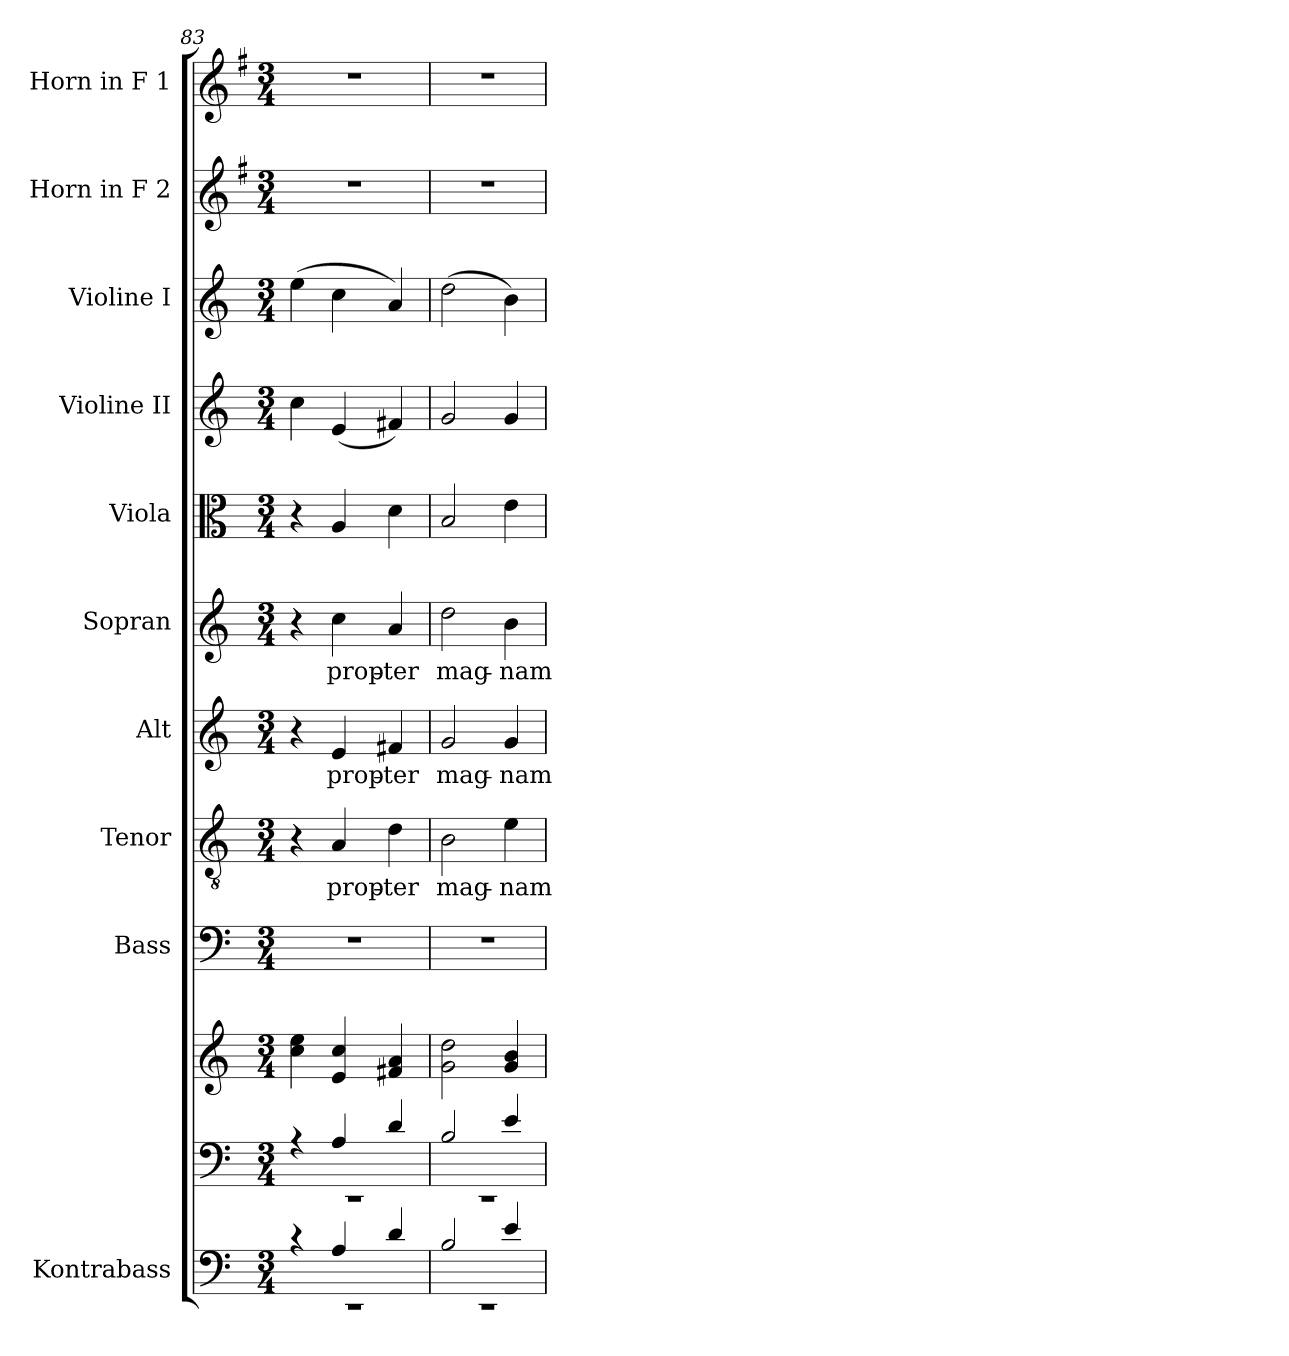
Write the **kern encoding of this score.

**kern	**kern	**kern	**kern	**kern	**text	**kern	**text	**kern	**text	**kern	**kern	**kern	**kern	**kern
*part11	*part10	*part10	*part9	*part8	*part8	*part7	*part7	*part6	*part6	*part5	*part4	*part3	*part2	*part1
*staff12	*staff11	*staff10	*staff9	*staff8	*staff8	*staff7	*staff7	*staff6	*staff6	*staff5	*staff4	*staff3	*staff2	*staff1
*I"Kontrabass	*	*	*I"Bass	*I"Tenor	*	*I"Alt	*	*I"Sopran	*	*I"Viola	*I"Violine II	*I"Violine I	*I"Horn in F 2	*I"Horn in F 1
*I'Kb.	*	*	*I'B	*I'T	*	*I'A	*	*I'S	*	*I'Vla.	*I'Vl. II	*I'Vl. I	*I'Hrn. 2	*I'Hrn. 1
*clefF4	*clefF4	*clefG2	*clefF4	*clefGv2	*	*clefG2	*	*clefG2	*	*clefC3	*clefG2	*clefG2	*clefG2	*clefG2
*ITrd7c12	*	*	*	*	*	*	*	*	*	*	*	*	*ITrd4c7	*ITrd4c7
*k[]	*k[]	*k[]	*k[]	*k[]	*	*k[]	*	*k[]	*	*k[]	*k[]	*k[]	*k[]	*k[]
*C:	*C:	*C:	*C:	*C:	*	*C:	*	*C:	*	*C:	*C:	*C:	*C:	*C:
*M3/4	*M3/4	*M3/4	*M3/4	*M3/4	*	*M3/4	*	*M3/4	*	*M3/4	*M3/4	*M3/4	*M3/4	*M3/4
=83	=83	=83	=83	=83	=83	=83	=83	=83	=83	=83	=83	=83	=83	=83
*^	*^	*	*	*	*	*	*	*	*	*	*	*	*	*
!	!LO:N:vis=1	!	!LO:N:vis=1	!	!	!	!	!	!	!	!	!	!	!	!	!
4rc	2.rEE	4rA	2.rEE	4cc\ 4ee\	2.r	4r	.	4r	.	4r	.	4r	4cc\	(>4ee\	2.r	2.r
!	!	!	!	!	!	!	!LO:LY:b	!	!LO:LY:b	!	!LO:LY:b	!	!	!	!	!
4AA/	.	4A/	.	4e/ 4cc/	.	4A/	prop-	4e/	prop-	4cc\	prop-	4A/	(<4e/	4cc\	.	.
!	!	!	!	!	!	!	!LO:LY:b	!	!LO:LY:b	!	!LO:LY:b	!	!	!	!	!
4D/	.	4d/	.	4f#X/ 4a/	.	4d\	-ter	4f#X/	-ter	4a/	-ter	4d\	4f#X/)	4a/)	.	.
=84	=84	=84	=84	=84	=84	=84	=84	=84	=84	=84	=84	=84	=84	=84	=84	=84
!	!LO:N:vis=1	!	!LO:N:vis=1	!	!	!	!LO:LY:b	!	!LO:LY:b	!	!LO:LY:b	!	!	!	!	!
2BB/	2.rEE	2B/	2.rEE	2g\ 2dd\	2.r	2B\	mag-	2g/	mag-	2dd\	mag-	2B/	2g/	(>2dd\	2.r	2.r
!	!	!	!	!	!	!	!LO:LY:b	!	!LO:LY:b	!	!LO:LY:b	!	!	!	!	!
4E/	.	4e/	.	4g/ 4b/	.	4e\	-nam	4g/	-nam	4b\	-nam	4e\	4g/	4b\)	.	.
*v	*v	*	*	*	*	*	*	*	*	*	*	*	*	*	*	*
*	*v	*v	*	*	*	*	*	*	*	*	*	*	*	*	*
=	=	=	=	=	=	=	=	=	=	=	=	=	=	=
*-	*-	*-	*-	*-	*-	*-	*-	*-	*-	*-	*-	*-	*-	*-
